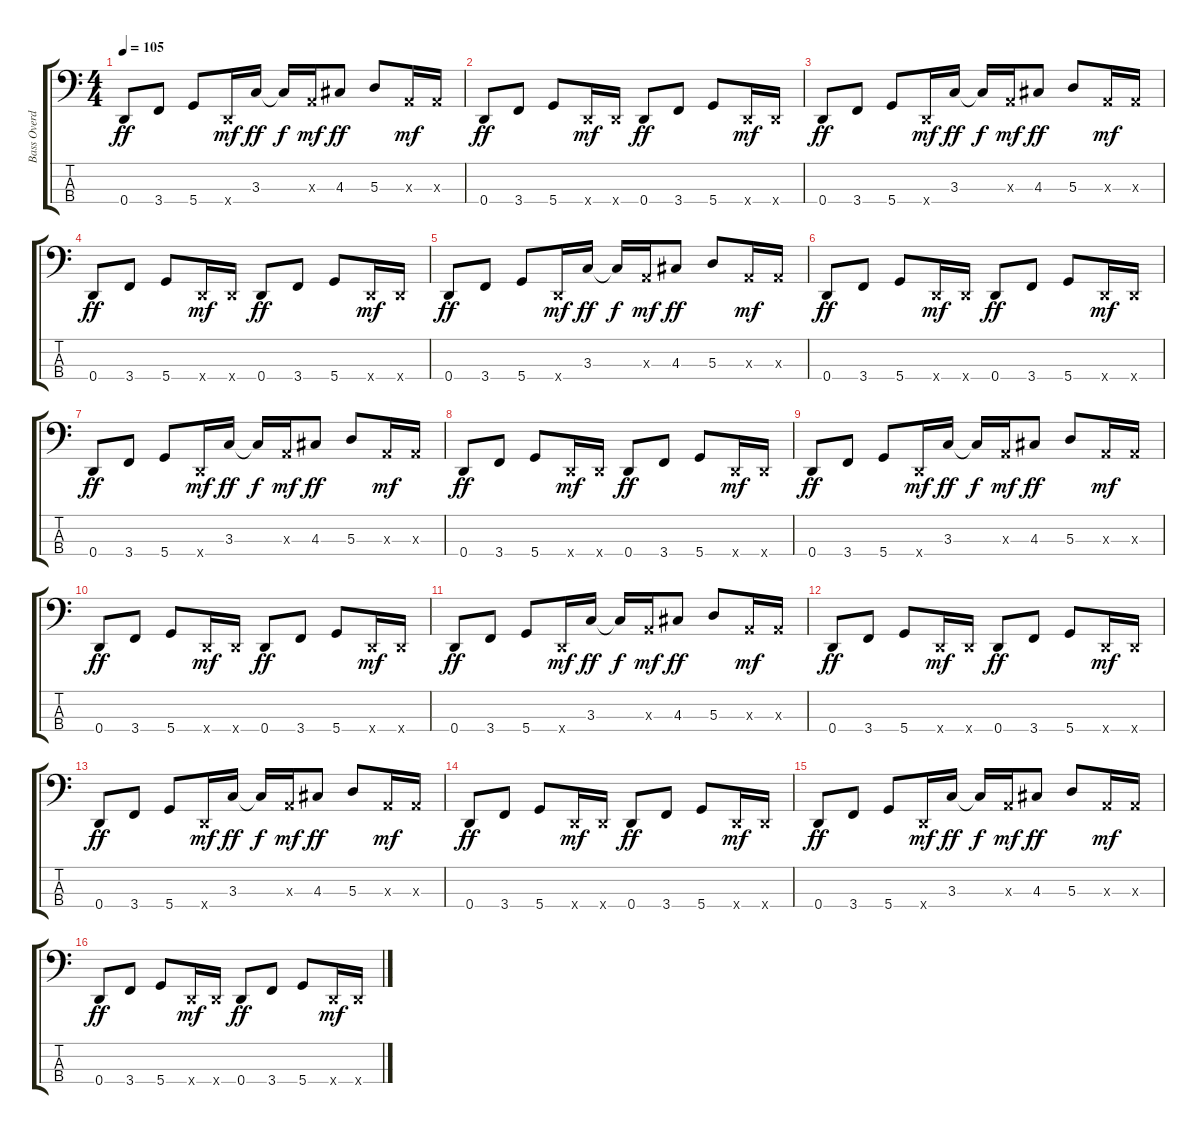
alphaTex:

\track ("Bass Overdrive" "Bass Overd") {instrument overdrivenguitar}
\staff {score tabs}
\tuning (G2 D2 A1 D1) {hide}
\ts (4 4)
\tempo 105
\clef f4
\ks c
0.4.8{dy ff} 3.4.8 5.4.8 0.4{x}.16{dy mf} 3.3.16{dy ff} 3.3{t}.16{dy f} 0.3{x}.16{dy mf} 4.3.8{dy ff} 5.3.8 0.3{x}.16{dy mf} 0.3{x}.16 |
0.4.8{dy ff} 3.4.8 5.4.8 0.4{x}.16{dy mf} 0.4{x}.16 0.4.8{dy ff} 3.4.8 5.4.8 0.4{x}.16{dy mf} 0.4{x}.16 |
0.4.8{dy ff} 3.4.8 5.4.8 0.4{x}.16{dy mf} 3.3.16{dy ff} 3.3{t}.16{dy f} 0.3{x}.16{dy mf} 4.3.8{dy ff} 5.3.8 0.3{x}.16{dy mf} 0.3{x}.16 |
0.4.8{dy ff} 3.4.8 5.4.8 0.4{x}.16{dy mf} 0.4{x}.16 0.4.8{dy ff} 3.4.8 5.4.8 0.4{x}.16{dy mf} 0.4{x}.16 |
0.4.8{dy ff} 3.4.8 5.4.8 0.4{x}.16{dy mf} 3.3.16{dy ff} 3.3{t}.16{dy f} 0.3{x}.16{dy mf} 4.3.8{dy ff} 5.3.8 0.3{x}.16{dy mf} 0.3{x}.16 |
0.4.8{dy ff} 3.4.8 5.4.8 0.4{x}.16{dy mf} 0.4{x}.16 0.4.8{dy ff} 3.4.8 5.4.8 0.4{x}.16{dy mf} 0.4{x}.16 |
0.4.8{dy ff} 3.4.8 5.4.8 0.4{x}.16{dy mf} 3.3.16{dy ff} 3.3{t}.16{dy f} 0.3{x}.16{dy mf} 4.3.8{dy ff} 5.3.8 0.3{x}.16{dy mf} 0.3{x}.16 |
0.4.8{dy ff} 3.4.8 5.4.8 0.4{x}.16{dy mf} 0.4{x}.16 0.4.8{dy ff} 3.4.8 5.4.8 0.4{x}.16{dy mf} 0.4{x}.16 |
0.4.8{dy ff} 3.4.8 5.4.8 0.4{x}.16{dy mf} 3.3.16{dy ff} 3.3{t}.16{dy f} 0.3{x}.16{dy mf} 4.3.8{dy ff} 5.3.8 0.3{x}.16{dy mf} 0.3{x}.16 |
0.4.8{dy ff} 3.4.8 5.4.8 0.4{x}.16{dy mf} 0.4{x}.16 0.4.8{dy ff} 3.4.8 5.4.8 0.4{x}.16{dy mf} 0.4{x}.16 |
0.4.8{dy ff} 3.4.8 5.4.8 0.4{x}.16{dy mf} 3.3.16{dy ff} 3.3{t}.16{dy f} 0.3{x}.16{dy mf} 4.3.8{dy ff} 5.3.8 0.3{x}.16{dy mf} 0.3{x}.16 |
0.4.8{dy ff} 3.4.8 5.4.8 0.4{x}.16{dy mf} 0.4{x}.16 0.4.8{dy ff} 3.4.8 5.4.8 0.4{x}.16{dy mf} 0.4{x}.16 |
0.4.8{dy ff} 3.4.8 5.4.8 0.4{x}.16{dy mf} 3.3.16{dy ff} 3.3{t}.16{dy f} 0.3{x}.16{dy mf} 4.3.8{dy ff} 5.3.8 0.3{x}.16{dy mf} 0.3{x}.16 |
0.4.8{dy ff} 3.4.8 5.4.8 0.4{x}.16{dy mf} 0.4{x}.16 0.4.8{dy ff} 3.4.8 5.4.8 0.4{x}.16{dy mf} 0.4{x}.16 |
0.4.8{dy ff} 3.4.8 5.4.8 0.4{x}.16{dy mf} 3.3.16{dy ff} 3.3{t}.16{dy f} 0.3{x}.16{dy mf} 4.3.8{dy ff} 5.3.8 0.3{x}.16{dy mf} 0.3{x}.16 |
0.4.8{dy ff} 3.4.8 5.4.8 0.4{x}.16{dy mf} 0.4{x}.16 0.4.8{dy ff} 3.4.8 5.4.8 0.4{x}.16{dy mf} 0.4{x}.16
